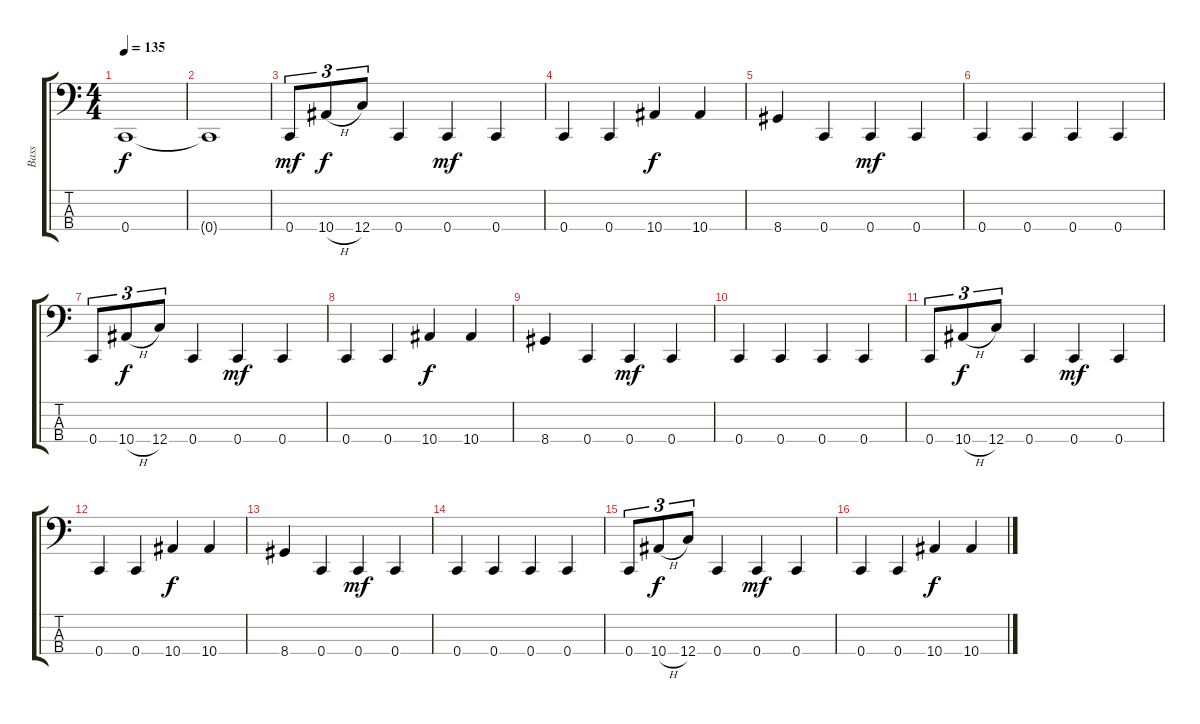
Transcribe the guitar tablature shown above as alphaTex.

\track ("Bass" "Bass") {instrument electricbassfinger}
\staff {score tabs}
\tuning (Eb2 Bb1 F1 C1) {hide}
\ts (4 4)
\tempo 135
\clef f4
\ks c
0.4{t}.1{dy f} |
0.4{t}.1 |
0.4.8{tu (3 2) dy mf} 10.4{h}.8{tu (3 2) dy f} 12.4.8{tu (3 2)} 0.4.4 0.4.4{dy mf} 0.4.4 |
0.4.4 0.4.4 10.4.4{dy f} 10.4.4 |
8.4.4 0.4.4 0.4.4{dy mf} 0.4.4 |
0.4.4 0.4.4 0.4.4 0.4.4 |
0.4.8{tu (3 2)} 10.4{h}.8{tu (3 2) dy f} 12.4.8{tu (3 2)} 0.4.4 0.4.4{dy mf} 0.4.4 |
0.4.4 0.4.4 10.4.4{dy f} 10.4.4 |
8.4.4 0.4.4 0.4.4{dy mf} 0.4.4 |
0.4.4 0.4.4 0.4.4 0.4.4 |
0.4.8{tu (3 2)} 10.4{h}.8{tu (3 2) dy f} 12.4.8{tu (3 2)} 0.4.4 0.4.4{dy mf} 0.4.4 |
0.4.4 0.4.4 10.4.4{dy f} 10.4.4 |
8.4.4 0.4.4 0.4.4{dy mf} 0.4.4 |
0.4.4 0.4.4 0.4.4 0.4.4 |
0.4.8{tu (3 2)} 10.4{h}.8{tu (3 2) dy f} 12.4.8{tu (3 2)} 0.4.4 0.4.4{dy mf} 0.4.4 |
0.4.4 0.4.4 10.4.4{dy f} 10.4.4
